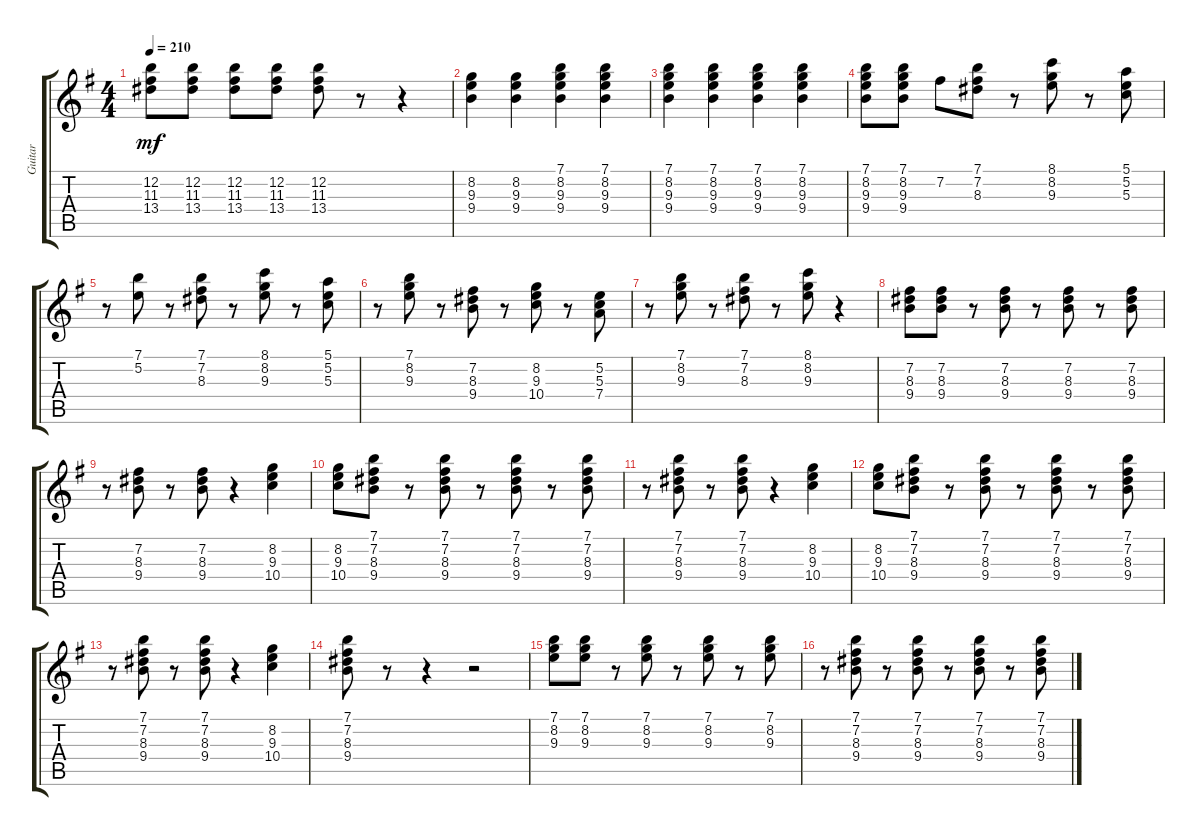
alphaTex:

\track ("Guitar" "Guitar") {instrument electricguitarjazz}
\staff {score tabs}
\tuning (E4 B3 G3 D3 A2 E2) {hide}
\ts (4 4)
\tempo 210
\clef g2
\ks g
(12.2 11.3 13.4).8{dy mf} (12.2 11.3 13.4).8 (12.2 11.3 13.4).8 (12.2 11.3 13.4).8 (12.2 11.3 13.4).8 r.8 r.4 |
(8.2 9.3 9.4).4 (8.2 9.3 9.4).4 (7.1 8.2 9.3 9.4).4 (7.1 8.2 9.3 9.4).4 |
(7.1 8.2 9.3 9.4).4 (7.1 8.2 9.3 9.4).4 (7.1 8.2 9.3 9.4).4 (7.1 8.2 9.3 9.4).4 |
(7.1 8.2 9.3 9.4).8 (7.1 8.2 9.3 9.4).8 7.2.8 (7.1 7.2 8.3).8 r.8 (8.1 8.2 9.3).8 r.8 (5.1 5.2 5.3).8 |
r.8 (7.1 5.2).8 r.8 (7.1 7.2 8.3).8 r.8 (8.1 8.2 9.3).8 r.8 (5.1 5.2 5.3).8 |
r.8 (7.1 8.2 9.3).8 r.8 (7.2 8.3 9.4).8 r.8 (8.2 9.3 10.4).8 r.8 (5.2 5.3 7.4).8 |
r.8 (7.1 8.2 9.3).8 r.8 (7.1 7.2 8.3).8 r.8 (8.1 8.2 9.3).8 r.4 |
(7.2 8.3 9.4).8 (7.2 8.3 9.4).8 r.8 (7.2 8.3 9.4).8 r.8 (7.2 8.3 9.4).8 r.8 (7.2 8.3 9.4).8 |
r.8 (7.2 8.3 9.4).8 r.8 (7.2 8.3 9.4).8 r.4 (8.2 9.3 10.4).4 |
(8.2 9.3 10.4).8 (7.1 7.2 8.3 9.4).8 r.8 (7.1 7.2 8.3 9.4).8 r.8 (7.1 7.2 8.3 9.4).8 r.8 (7.1 7.2 8.3 9.4).8 |
r.8 (7.1 7.2 8.3 9.4).8 r.8 (7.1 7.2 8.3 9.4).8 r.4 (8.2 9.3 10.4).4 |
(8.2 9.3 10.4).8 (7.1 7.2 8.3 9.4).8 r.8 (7.1 7.2 8.3 9.4).8 r.8 (7.1 7.2 8.3 9.4).8 r.8 (7.1 7.2 8.3 9.4).8 |
r.8 (7.1 7.2 8.3 9.4).8 r.8 (7.1 7.2 8.3 9.4).8 r.4 (8.2 9.3 10.4).4 |
(7.1 7.2 8.3 9.4).8 r.8 r.4 r.2 |
(7.1 8.2 9.3).8 (7.1 8.2 9.3).8 r.8 (7.1 8.2 9.3).8 r.8 (7.1 8.2 9.3).8 r.8 (7.1 8.2 9.3).8 |
r.8 (7.1 7.2 8.3 9.4).8 r.8 (7.1 7.2 8.3 9.4).8 r.8 (7.1 7.2 8.3 9.4).8 r.8 (7.1 7.2 8.3 9.4).8
